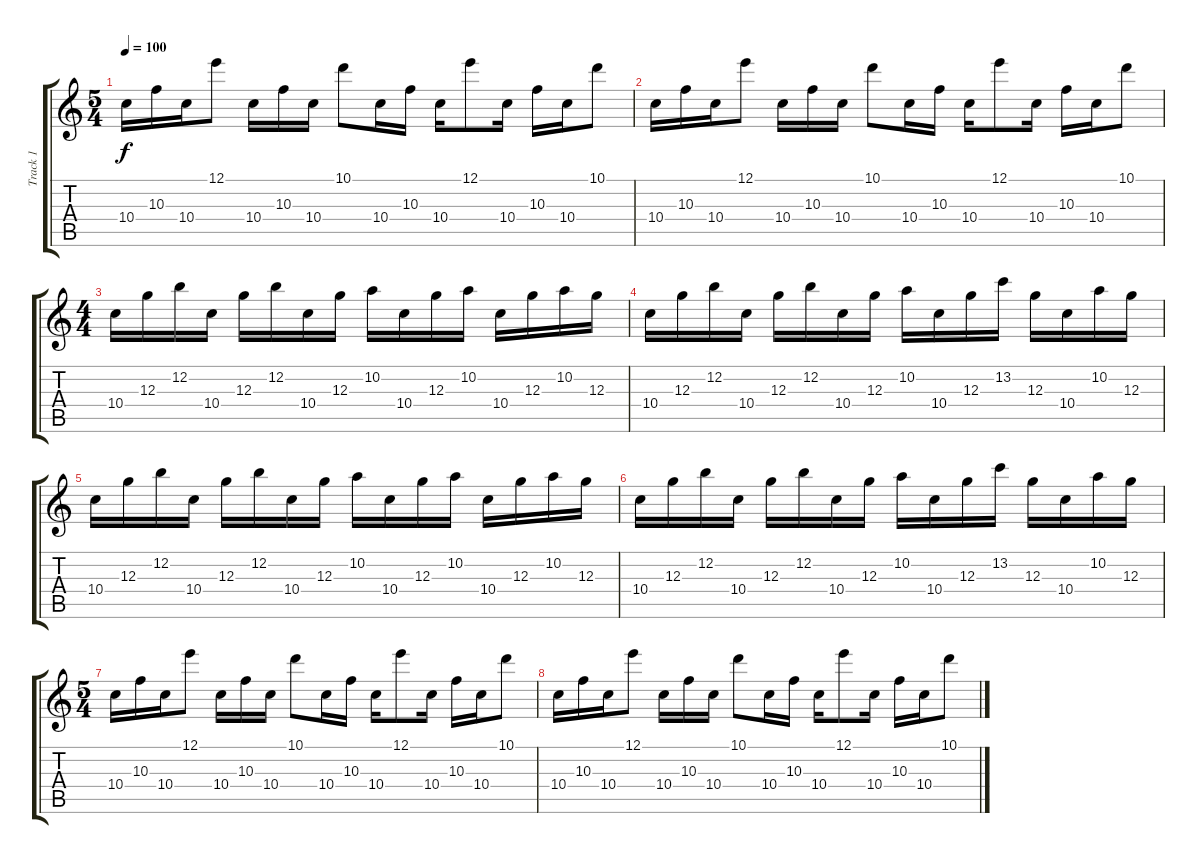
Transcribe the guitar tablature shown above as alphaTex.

\track ("Track 1" "Track 1") {instrument distortionguitar}
\staff {score tabs}
\tuning (E4 B3 G3 D3 A2 E2) {hide}
\ts (5 4)
\tempo 100
\clef g2
\ks c
10.4.16{dy f instrument electricguitarmuted} 10.3.16 10.4.16 12.1.8 10.4.16 10.3.16 10.4.16 10.1.8 10.4.16 10.3.16 10.4.16 12.1.8 10.4.16 10.3.16 10.4.16 10.1.8 |
10.4.16 10.3.16 10.4.16 12.1.8 10.4.16 10.3.16 10.4.16 10.1.8 10.4.16 10.3.16 10.4.16 12.1.8 10.4.16 10.3.16 10.4.16 10.1.8 |
\ts (4 4)
10.4.16{instrument electricguitarjazz} 12.3.16 12.2.16 10.4.16 12.3.16 12.2.16 10.4.16 12.3.16 10.2.16 10.4.16 12.3.16 10.2.16 10.4.16 12.3.16 10.2.16 12.3.16 |
10.4.16 12.3.16 12.2.16 10.4.16 12.3.16 12.2.16 10.4.16 12.3.16 10.2.16 10.4.16 12.3.16 13.2.16 12.3.16 10.4.16 10.2.16 12.3.16 |
10.4.16 12.3.16 12.2.16 10.4.16 12.3.16 12.2.16 10.4.16 12.3.16 10.2.16 10.4.16 12.3.16 10.2.16 10.4.16 12.3.16 10.2.16 12.3.16 |
10.4.16 12.3.16 12.2.16 10.4.16 12.3.16 12.2.16 10.4.16 12.3.16 10.2.16 10.4.16 12.3.16 13.2.16 12.3.16 10.4.16 10.2.16 12.3.16 |
\ts (5 4)
10.4.16{instrument electricguitarmuted} 10.3.16 10.4.16 12.1.8 10.4.16 10.3.16 10.4.16 10.1.8 10.4.16 10.3.16 10.4.16 12.1.8 10.4.16 10.3.16 10.4.16 10.1.8 |
10.4.16 10.3.16 10.4.16 12.1.8 10.4.16 10.3.16 10.4.16 10.1.8 10.4.16 10.3.16 10.4.16 12.1.8 10.4.16 10.3.16 10.4.16 10.1.8
